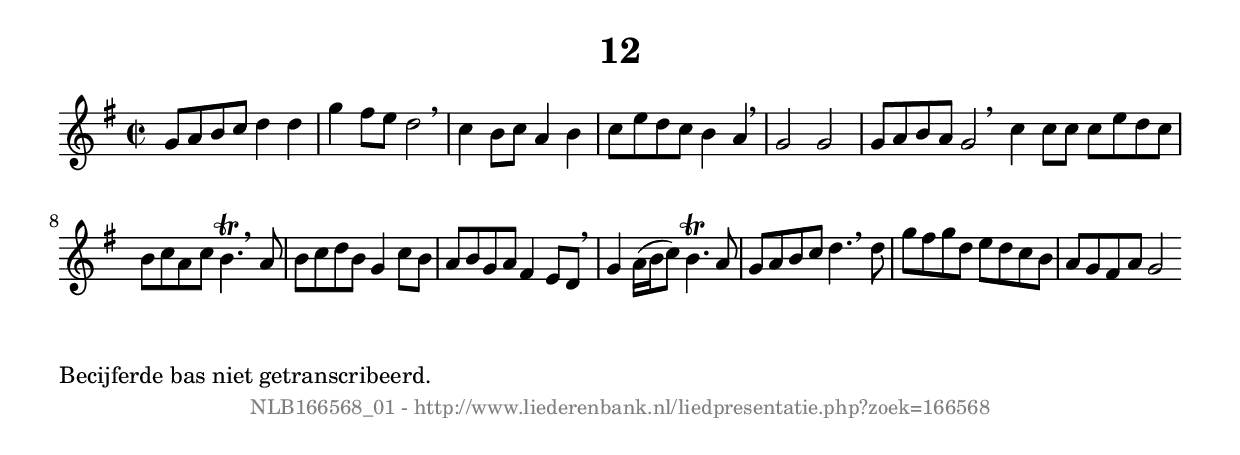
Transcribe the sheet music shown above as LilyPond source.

%
% produced by wce2krn 1.64 (7 June 2014)
%
\version"2.16"
#(append! paper-alist '(("long" . (cons (* 210 mm) (* 2000 mm)))))
#(set-default-paper-size "long")
sb = {\breathe}
mBreak = {\breathe }
bBreak = {\breathe }
x = {\once\override NoteHead #'style = #'cross }
gl=\glissando
itime={\override Staff.TimeSignature #'stencil = ##f }
ficta = {\once\set suggestAccidentals = ##t}
fine = {\once\override Score.RehearsalMark #'self-alignment-X = #1 \mark \markup {\italic{Fine}}}
dc = {\once\override Score.RehearsalMark #'self-alignment-X = #1 \mark \markup {\italic{D.C.}}}
dcf = {\once\override Score.RehearsalMark #'self-alignment-X = #1 \mark \markup {\italic{D.C. al Fine}}}
dcc = {\once\override Score.RehearsalMark #'self-alignment-X = #1 \mark \markup {\italic{D.C. al Coda}}}
ds = {\once\override Score.RehearsalMark #'self-alignment-X = #1 \mark \markup {\italic{D.S.}}}
dsf = {\once\override Score.RehearsalMark #'self-alignment-X = #1 \mark \markup {\italic{D.S. al Fine}}}
dsc = {\once\override Score.RehearsalMark #'self-alignment-X = #1 \mark \markup {\italic{D.S. al Coda}}}
pv = {\set Score.repeatCommands = #'((volta "1"))}
sv = {\set Score.repeatCommands = #'((volta "2"))}
tv = {\set Score.repeatCommands = #'((volta "3"))}
qv = {\set Score.repeatCommands = #'((volta "4"))}
xv = {\set Score.repeatCommands = #'((volta #f))}
\header{ tagline = ""
title = "12"
}
\score {{
\key g \major
\relative g'
{
\set melismaBusyProperties = #'()
\time 2/2
\tempo 4=120
\override Score.MetronomeMark #'transparent = ##t
\override Score.RehearsalMark #'break-visibility = #(vector #t #t #f)
g8 a b c d4 d g fis8 e d2 \sb c4 b8 c a4 b c8 e d c b4 a \sb g2 g g8 a b a g2 \bar ":|:" \bBreak
c4 c8 c c e d c b c a c b4.\trill \sb a8 b c d b g4 c8 b a b g a fis4 e8 d \mBreak \bar "|"
g4 a16( b c8) b4.\trill a8 g a b c d4. \sb d8 g fis g d e d c b a g fis a g2 \bar ":|:"
 }}
 \midi { }
 \layout {
            indent = 0.0\cm
}
}
\markup { \wordwrap-string #" 
Becijferde bas niet getranscribeerd.
"}
\markup { \vspace #0 } \markup { \with-color #grey \fill-line { \center-column { \smaller "NLB166568_01 - http://www.liederenbank.nl/liedpresentatie.php?zoek=166568" } } }
